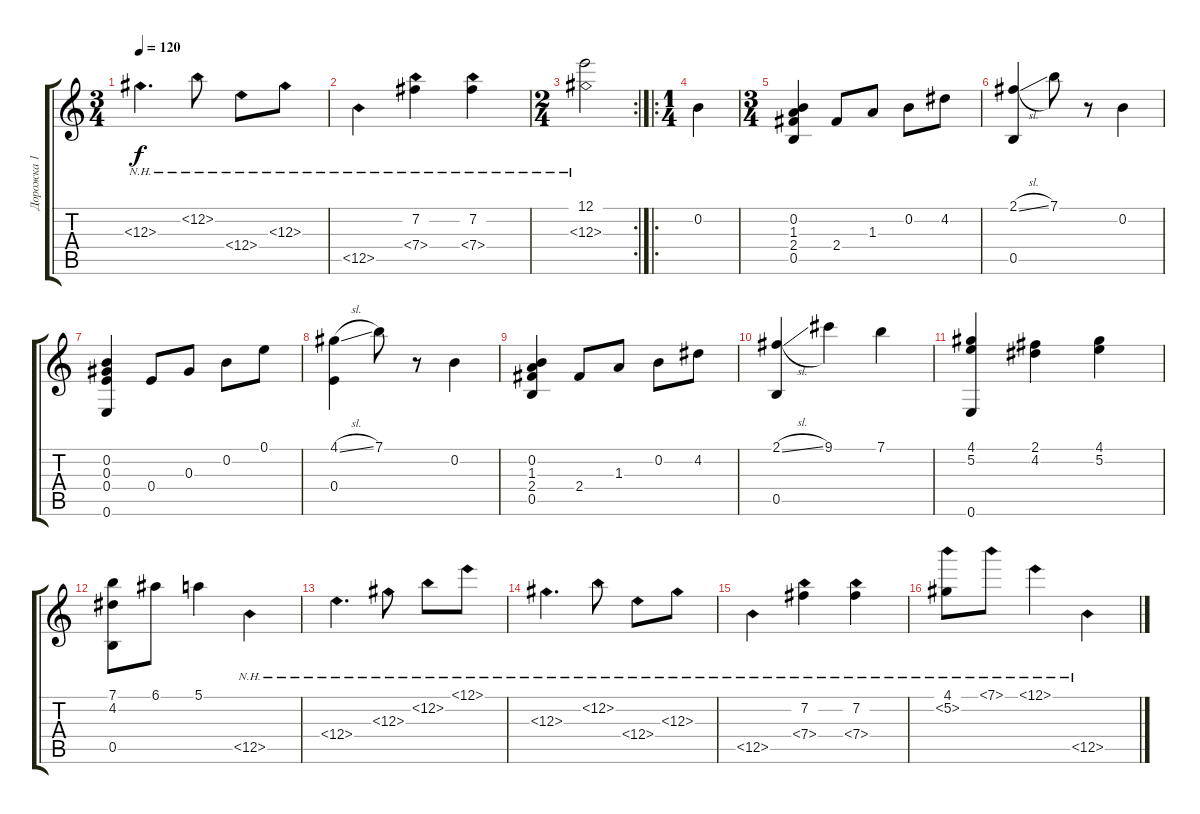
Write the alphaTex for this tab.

\track ("Дорожка 1" "Дорожка 1") {instrument acousticguitarnylon}
\staff {score tabs}
\tuning (E4 B3 Ab3 E3 B2 E2) {hide}
\ts (3 4)
\tempo 120
\clef g2
\ks c
12.3{nh}.4{d dy f} 12.2{nh}.8 12.4{nh}.8 12.3{nh}.8 |
12.5{nh}.4 (7.2 7.4{nh}).4 (7.2 7.4{nh}).4 |
\rc 2
\ts (2 4)
(12.1 12.3{nh}).2 |
\ro
\ts (1 4)
0.2.4 |
\ts (3 4)
(0.2 1.3 2.4 0.5).4 2.4.8 1.3.8 0.2.8 4.2.8 |
(2.1{sl} 0.5).4 7.1.8 r.8 0.2.4 |
(0.2 0.3 0.4 0.6).4 0.4.8 0.3.8 0.2.8 0.1.8 |
(4.1{sl} 0.4).4 7.1.8 r.8 0.2.4 |
(0.2 1.3 2.4 0.5).4 2.4.8 1.3.8 0.2.8 4.2.8 |
(2.1{sl} 0.5).4 9.1.4 7.1.4 |
(4.1 5.2 0.6).4 (2.1 4.2).4 (4.1 5.2).4 |
(7.1 4.2 0.5).8 6.1.8 5.1.4 12.5{nh}.4 |
12.4{nh}.4{d} 12.3{nh}.8 12.2{nh}.8 12.1{nh}.8 |
12.3{nh}.4{d} 12.2{nh}.8 12.4{nh}.8 12.3{nh}.8 |
12.5{nh}.4 (7.2 7.4{nh}).4 (7.2 7.4{nh}).4 |
(4.1 5.2{nh}).8 7.1{nh}.8 12.1{nh}.4 12.5{nh}.4
